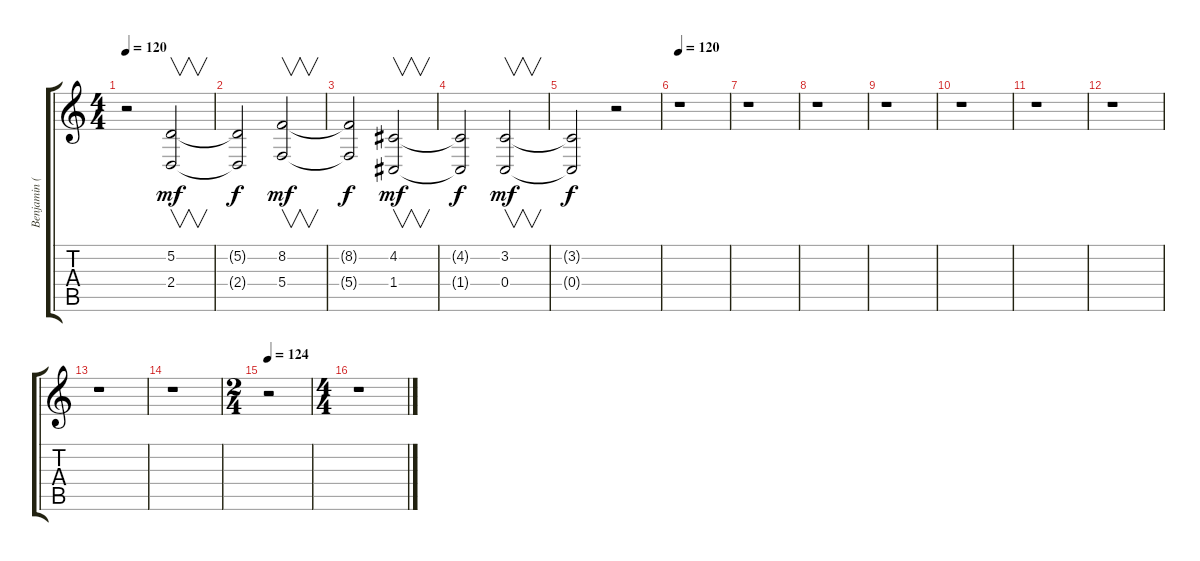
\track ("Benjamin (KeybChoir)" "Benjamin (") {instrument pad4choir}
\staff {score tabs}
\tuning (D4 A3 F3 C3 G2 D2) {hide}
\ts (4 4)
\tempo 120
\clef g2
\ks c
r.2{dy f} (5.2 2.4).2{v dy mf} |
(5.2{t} 2.4{t}).2{dy f} (8.2 5.4).2{v dy mf} |
(8.2{t} 5.4{t}).2{dy f} (4.2 1.4).2{v dy mf} |
(4.2{t} 1.4{t}).2{dy f} (3.2 0.4).2{v dy mf} |
(3.2{t} 0.4{t}).2{dy f} r.2 |
\tempo 120
r.1 |
r.1 |
r.1 |
r.1 |
r.1 |
r.1 |
r.1 |
r.1 |
r.1 |
\ts (2 4)
\tempo 124
r.2 |
\ts (4 4)
r.1
